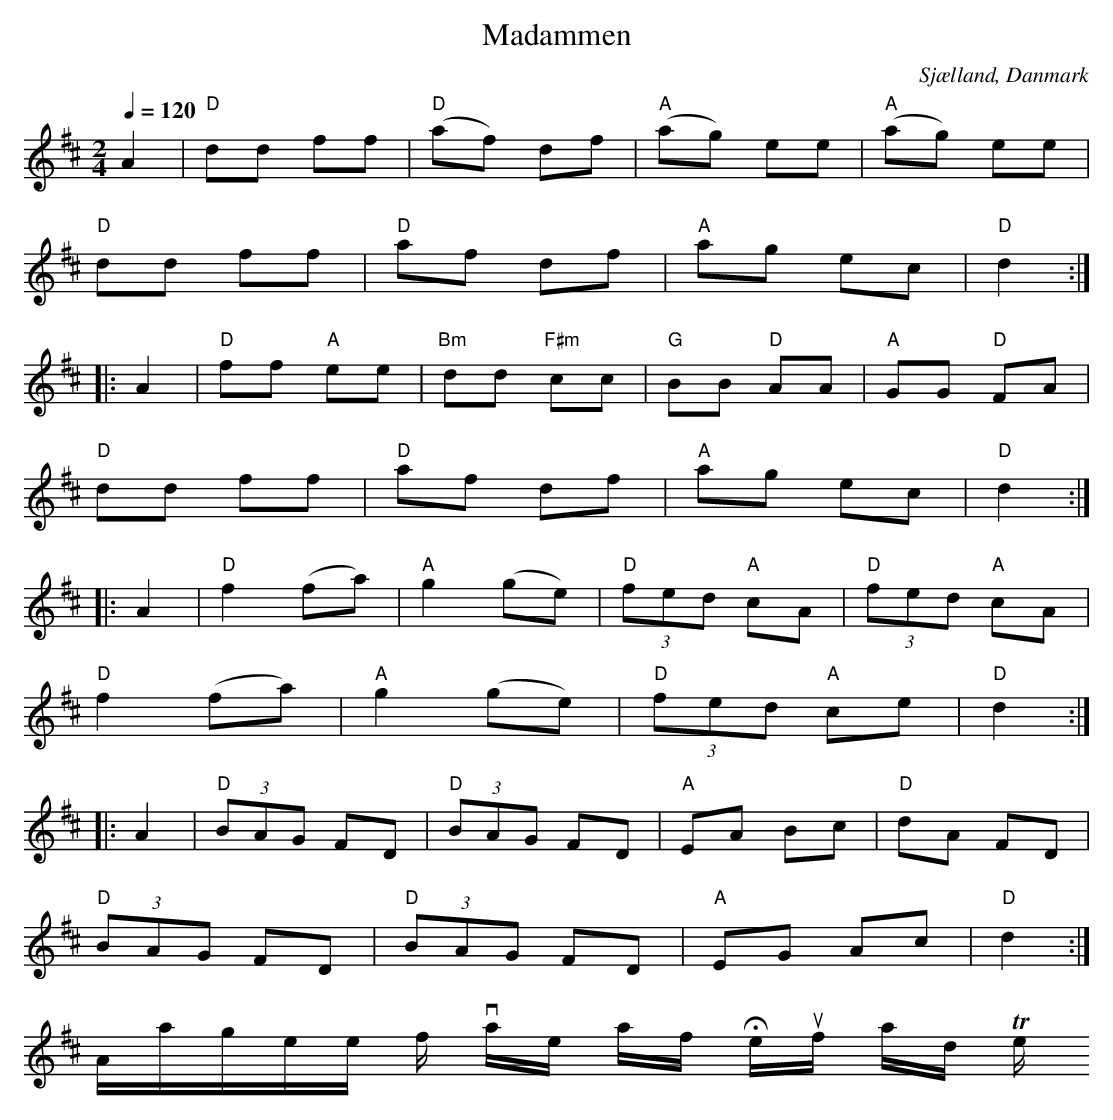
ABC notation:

X:1
T:Madammen
O:Sjælland, Danmark
Q:1/4=120
M:2/4
L:1/16
K:D
A4|"D"d2d2 f2f2|"D"(a2f2) d2f2|"A"(a2g2) e2e2|"A"(a2g2) e2e2|
"D"d2d2 f2f2|"D"a2f2 d2f2|"A"a2g2 e2c2|"D"d4:|
|:A4|"D"f2f2 "A"e2e2|"Bm"d2d2 "F#m"c2c2|"G"B2B2 "D"A2A2|"A"G2G2 "D"F2A2|
"D"d2d2 f2f2|"D"a2f2 d2f2|"A"a2g2 e2c2|"D"d4:|
|:A4|"D"f4 (f2a2)|"A"g4 (g2e2)|"D"(3f2e2d2 "A"c2A2|"D"(3f2e2d2 "A"c2A2|
"D"f4 (f2a2)|"A"g4 (g2e2)|"D"(3f2e2d2 "A"c2e2|"D"d4:|
|:A4|"D"(3B2A2G2 F2D2|"D"(3B2A2G2 F2D2|"A"E2A2 B2c2|"D"d2A2 F2D2|
"D"(3B2A2G2 F2D2|"D"(3B2A2G2 F2D2|"A"E2G2 A2c2|"D"d4:|
Arrangeret for kvartet af Herluf Vad Thomsern
